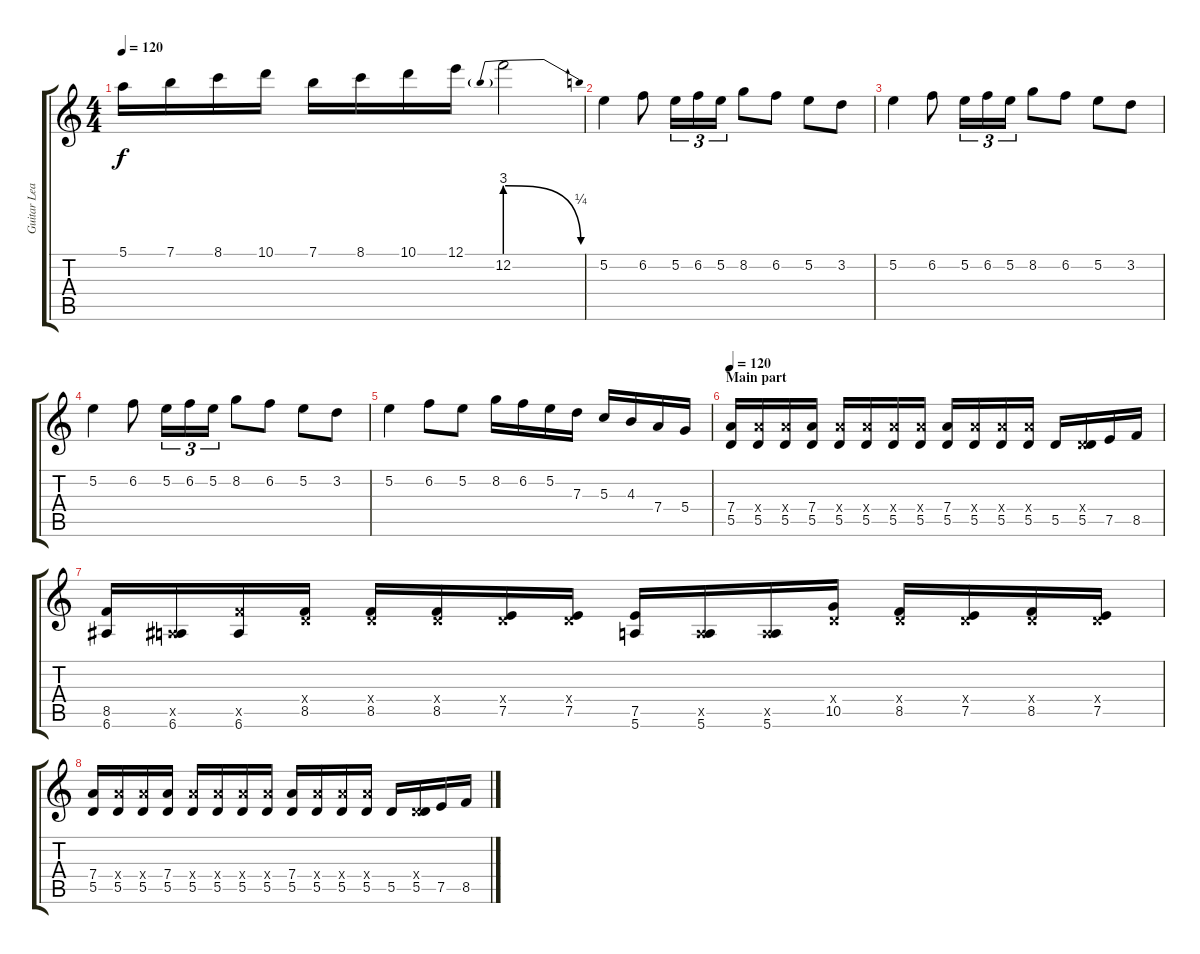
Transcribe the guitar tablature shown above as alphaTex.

\track ("Guitar Lead" "Guitar Lea") {instrument overdrivenguitar}
\staff {score tabs}
\tuning (E4 B3 G3 D3 A2 E2) {hide}
\ts (4 4)
\tempo 120
\clef g2
\ks c
5.1.16{dy f} 7.1.16 8.1.16 10.1.16 7.1.16 8.1.16 10.1.16 12.1.16 12.2{be (prebendrelease 0 12 60 1)}.2 |
5.2.4 6.2.8 5.2.16{tu (3 2)} 6.2.16{tu (3 2)} 5.2.16{tu (3 2)} 8.2.8 6.2.8 5.2.8 3.2.8 |
5.2.4 6.2.8 5.2.16{tu (3 2)} 6.2.16{tu (3 2)} 5.2.16{tu (3 2)} 8.2.8 6.2.8 5.2.8 3.2.8 |
5.2.4 6.2.8 5.2.16{tu (3 2)} 6.2.16{tu (3 2)} 5.2.16{tu (3 2)} 8.2.8 6.2.8 5.2.8 3.2.8 |
5.2.4 6.2.8 5.2.8 8.2.16 6.2.16 5.2.16 7.3.16 5.3.16 4.3.16 7.4.16 5.4.16 |
\section ("" "Main part")
\tempo 120
(7.4 5.5).16 (7.4{x} 5.5).16 (7.4{x} 5.5).16 (7.4 5.5).16 (7.4{x} 5.5).16 (7.4{x} 5.5).16 (7.4{x} 5.5).16 (7.4{x} 5.5).16 (7.4 5.5).16 (7.4{x} 5.5).16 (7.4{x} 5.5).16 (7.4{x} 5.5).16 5.5.16 (0.4{x} 5.5).16 7.5.16 8.5.16 |
(8.5 6.6).16 (0.5{x} 6.6).16 (8.5{x} 6.6).16 (0.4{x} 8.5).16 (0.4{x} 8.5).16 (0.4{x} 8.5).16 (0.4{x} 7.5).16 (0.4{x} 7.5).16 (7.5 5.6).16 (0.5{x} 5.6).16 (0.5{x} 5.6).16 (0.4{x} 10.5).16 (0.4{x} 8.5).16 (0.4{x} 7.5).16 (0.4{x} 8.5).16 (0.4{x} 7.5).16 |
(7.4 5.5).16 (7.4{x} 5.5).16 (7.4{x} 5.5).16 (7.4 5.5).16 (7.4{x} 5.5).16 (7.4{x} 5.5).16 (7.4{x} 5.5).16 (7.4{x} 5.5).16 (7.4 5.5).16 (7.4{x} 5.5).16 (7.4{x} 5.5).16 (7.4{x} 5.5).16 5.5.16 (0.4{x} 5.5).16 7.5.16 8.5.16
